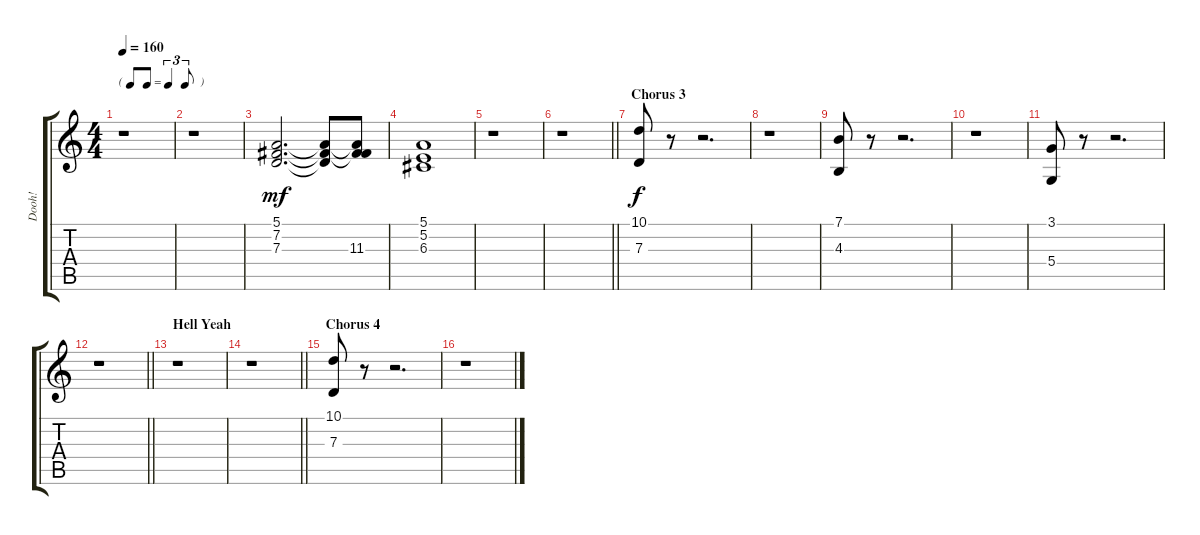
\track ("Dooh!" "Dooh!") {instrument voiceoohs}
\staff {score tabs}
\tuning (E4 B3 G3 D3 A2 E2) {hide}
\ts (4 4)
\tf triplet8th
\tempo 160
\clef g2
\ks c
r.1{dy f} |
r.1 |
(5.1 7.2 7.3).2{d dy mf} (5.1{t} 7.2{t} 7.3{t}).8 (5.1{t} 7.2{t} 11.3).8 |
(5.1 5.2 6.3).1 |
r.1 |
\barLineRight lightlight
r.1 |
\section ("" "Chorus 3")
(10.1 7.3).8{dy f} r.8 r.2{d} |
r.1 |
(7.1 4.3).8 r.8 r.2{d} |
r.1 |
(3.1 5.4).8 r.8 r.2{d} |
\barLineRight lightlight
r.1 |
\section ("" "Hell Yeah")
r.1 |
\barLineRight lightlight
r.1 |
\section ("" "Chorus 4")
(10.1 7.3).8 r.8 r.2{d} |
r.1
